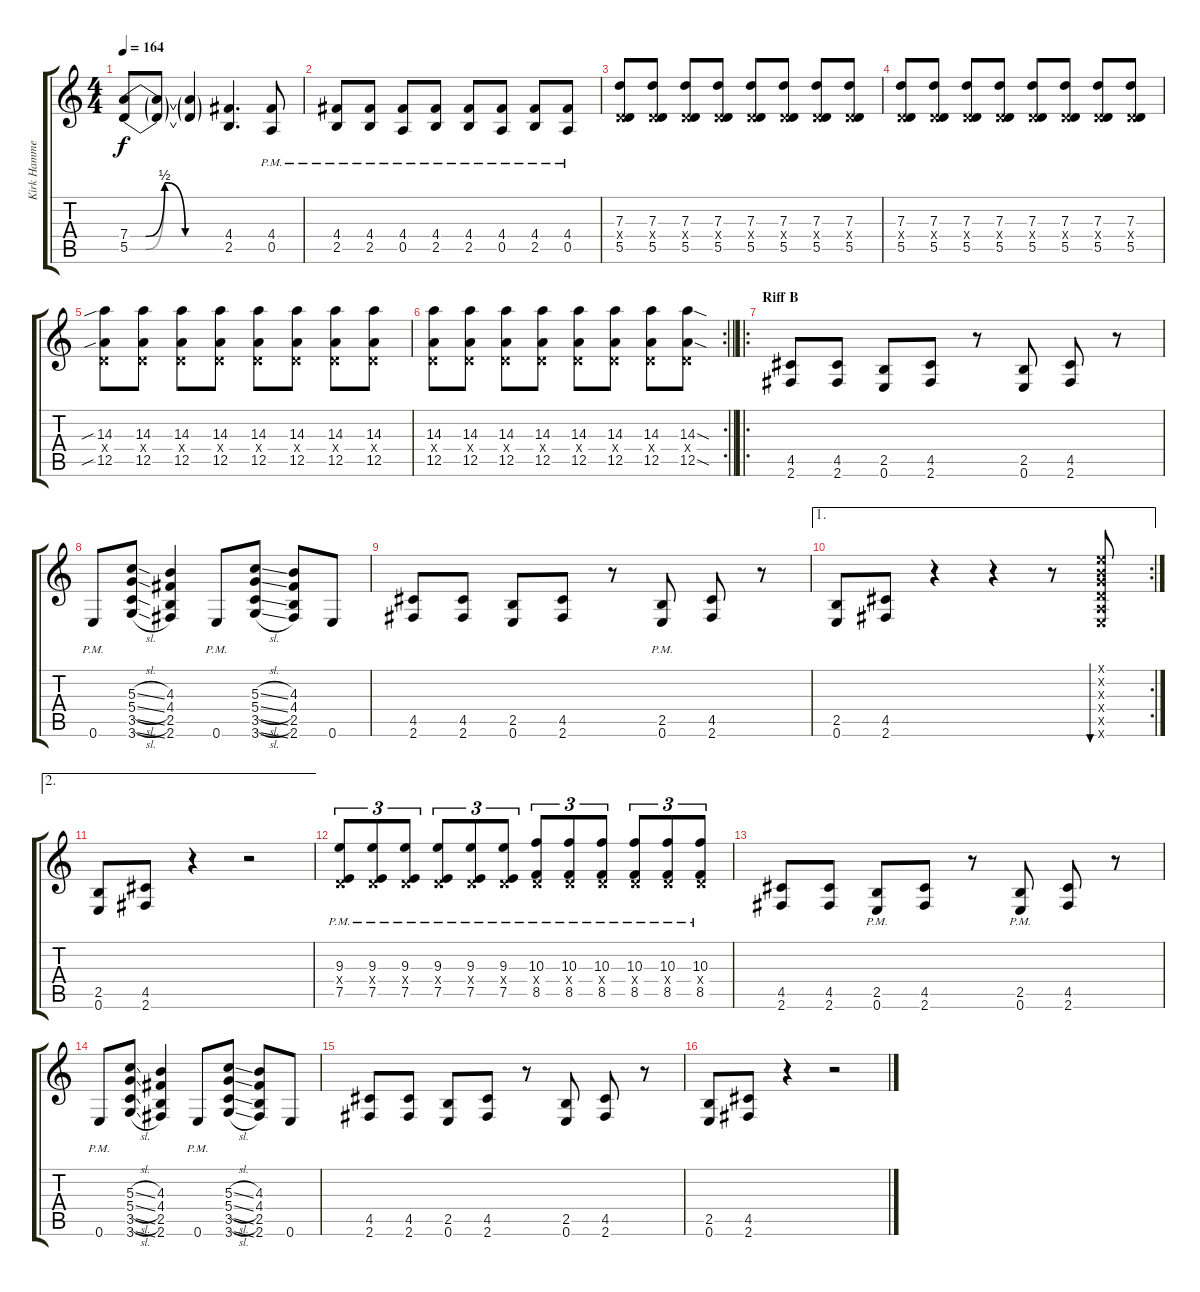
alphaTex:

\track ("Kirk Hammett" "Kirk Hamme") {instrument distortionguitar}
\staff {score tabs}
\tuning (E4 B3 G3 D3 A2 E2) {hide}
\ts (4 4)
\tempo 164
\clef g2
\ks c
(7.4{be (custom 0 0 10 0 22 2 35 0 45 0 60 0)} 5.5{be (custom 0 0 10 0 22 2 35 0 60 0)}).8{dy f} (7.4{t} 5.5{t}).8 (7.4{t} 5.5{t}).4 (4.4 2.5).4{d} (4.4{pm} 0.5{pm}).8 |
(4.4{pm} 2.5{pm}).8 (4.4{pm} 2.5{pm}).8 (4.4{pm} 0.5{pm}).8 (4.4{pm} 2.5{pm}).8 (4.4{pm} 2.5{pm}).8 (4.4{pm} 0.5{pm}).8 (4.4{pm} 2.5{pm}).8 (4.4{pm} 0.5{pm}).8 |
(7.3 0.4{x} 5.5).8 (7.3 0.4{x} 5.5).8 (7.3 0.4{x} 5.5).8 (7.3 0.4{x} 5.5).8 (7.3 0.4{x} 5.5).8 (7.3 0.4{x} 5.5).8 (7.3 0.4{x} 5.5).8 (7.3 0.4{x} 5.5).8 |
(7.3 0.4{x} 5.5).8 (7.3 0.4{x} 5.5).8 (7.3 0.4{x} 5.5).8 (7.3 0.4{x} 5.5).8 (7.3 0.4{x} 5.5).8 (7.3 0.4{x} 5.5).8 (7.3 0.4{x} 5.5).8 (7.3 0.4{x} 5.5).8 |
(14.3{sib} 0.4{x} 12.5{sib}).8 (14.3 0.4{x} 12.5).8 (14.3 0.4{x} 12.5).8 (14.3 0.4{x} 12.5).8 (14.3 0.4{x} 12.5).8 (14.3 0.4{x} 12.5).8 (14.3 0.4{x} 12.5).8 (14.3 0.4{x} 12.5).8 |
\rc 2
\barLineRight lightlight
(14.3 0.4{x} 12.5).8 (14.3 0.4{x} 12.5).8 (14.3 0.4{x} 12.5).8 (14.3 0.4{x} 12.5).8 (14.3 0.4{x} 12.5).8 (14.3 0.4{x} 12.5).8 (14.3 0.4{x} 12.5).8 (14.3{sod} 0.4{x} 12.5{sod}).8 |
\ro
\section ("" "Riff B")
(4.5 2.6).8 (4.5 2.6).8 (2.5 0.6).8 (4.5 2.6).8 r.8 (2.5 0.6).8 (4.5 2.6).8 r.8 |
0.6{pm}.8 (5.3{sl} 5.4{sl} 3.5{sl} 3.6{sl}).8 (4.3 4.4 2.5 2.6).4 0.6{pm}.8 (5.3{sl} 5.4{sl} 3.5{sl} 3.6{sl}).8 (4.3 4.4 2.5 2.6).8 0.6.8 |
(4.5 2.6).8 (4.5 2.6).8 (2.5 0.6).8 (4.5 2.6).8 r.8 (2.5{pm} 0.6{pm}).8 (4.5 2.6).8 r.8 |
\ae 1
\rc 2
(2.5 0.6).8 (4.5 2.6).8 r.4 r.4 r.8 (0.1{x} 0.2{x} 0.3{x} 0.4{x} 0.5{x} 0.6{x}).8{bu 60} |
\ae 2
(2.5 0.6).8 (4.5 2.6).8 r.4 r.2 |
(9.3{pm} 0.4{x} 7.5{pm}).8{tu (3 2)} (9.3{pm} 0.4{x} 7.5{pm}).8{tu (3 2)} (9.3{pm} 0.4{x} 7.5{pm}).8{tu (3 2)} (9.3{pm} 0.4{x} 7.5{pm}).8{tu (3 2)} (9.3{pm} 0.4{x} 7.5{pm}).8{tu (3 2)} (9.3{pm} 0.4{x} 7.5{pm}).8{tu (3 2)} (10.3{pm} 0.4{x} 8.5{pm}).8{tu (3 2)} (10.3{pm} 0.4{x} 8.5{pm}).8{tu (3 2)} (10.3{pm} 0.4{x} 8.5{pm}).8{tu (3 2)} (10.3{pm} 0.4{x} 8.5{pm}).8{tu (3 2)} (10.3{pm} 0.4{x} 8.5{pm}).8{tu (3 2)} (10.3{pm} 0.4{x} 8.5{pm}).8{tu (3 2)} |
(4.5 2.6).8 (4.5 2.6).8 (2.5{pm} 0.6{pm}).8 (4.5 2.6).8 r.8 (2.5{pm} 0.6{pm}).8 (4.5 2.6).8 r.8 |
0.6{pm}.8 (5.3{sl} 5.4{sl} 3.5{sl} 3.6{sl}).8 (4.3 4.4 2.5 2.6).4 0.6{pm}.8 (5.3{sl} 5.4{sl} 3.5{sl} 3.6{sl}).8 (4.3 4.4 2.5 2.6).8 0.6.8 |
(4.5 2.6).8 (4.5 2.6).8 (2.5 0.6).8 (4.5 2.6).8 r.8 (2.5 0.6).8 (4.5 2.6).8 r.8 |
(2.5 0.6).8 (4.5 2.6).8 r.4 r.2
